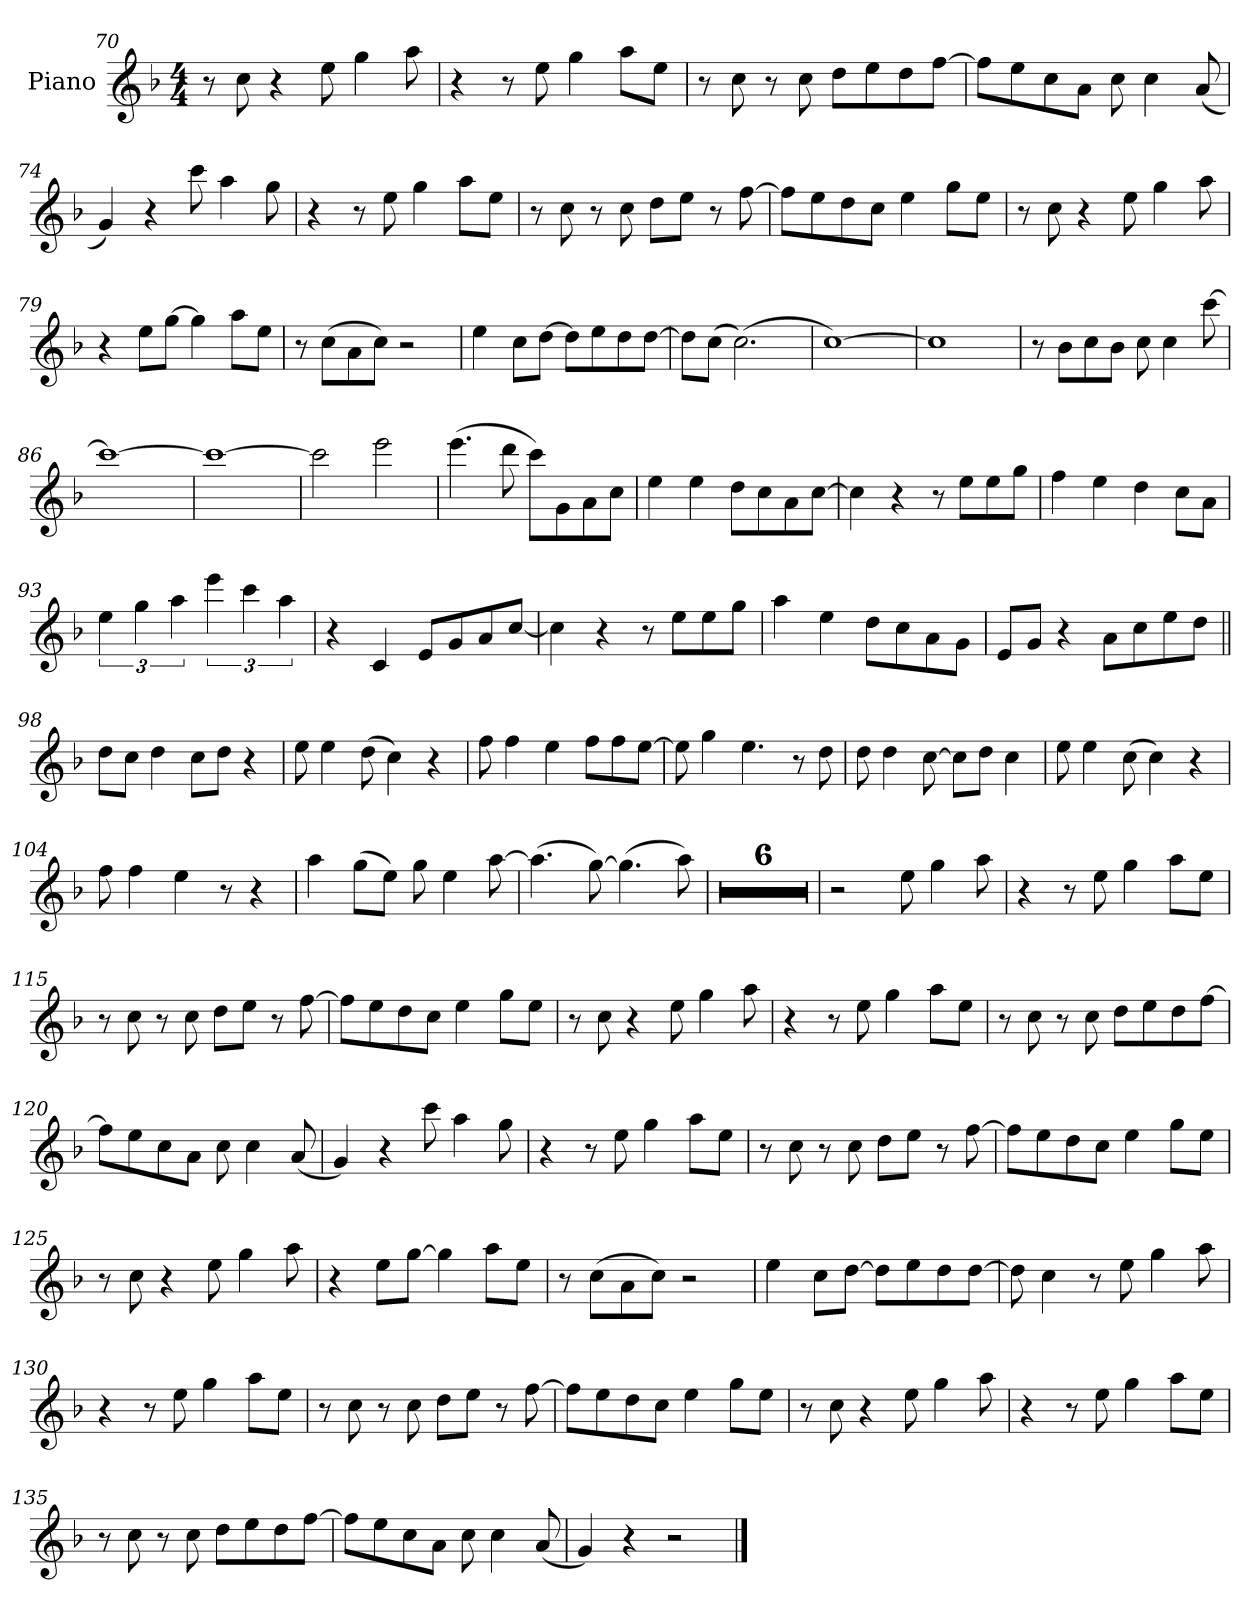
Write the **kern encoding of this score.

**kern
*part1
*staff1
*I"Piano
*I'Pno.
*clefG2
*k[b-]
*M4/4
=70
8r
8cc
4r
8ee
4gg
8aa
=71
4r
8r
8ee
4gg
8aaL
8eeJ
=72
8r
8cc
8r
8cc
8ddL
8ee
8dd
[8ffJ
=73
8ffL]
8ee
8cc
8aJ
8cc
4cc
(8a
=74
4g)
4r
8ccc
4aa
8gg
=75
4r
8r
8ee
4gg
8aaL
8eeJ
=76
8r
8cc
8r
8cc
8ddL
8eeJ
8r
[8ff
=77
8ffL]
8ee
8dd
8ccJ
4ee
8ggL
8eeJ
=78
8r
8cc
4r
8ee
4gg
8aa
=79
4r
8eeL
[8ggJ
4gg]
8aaL
8eeJ
=80
8r
(8ccL
8a
8ccJ)
2r
=81
4ee
8ccL
[8ddJ
8ddL]
8ee
8dd
[8ddJ
=82
8ddL]
(8ccJ
(2.cc)
=83
[1cc)
=84
1cc]
=85
8r
8b-L
8cc
8b-J
8cc
4cc
[8ccc
=86
1ccc_
=87
1ccc_
=88
2ccc]
2eee
=89
(4.eee
8ddd
8cccL)
8g!
8a!
8cc!J
=90
4ee!
4ee!
8dd!L
8cc!
8a!
[8cc!J
=91
4cc!]
4r
8r
8ee!L
8ee!
8gg!J
=92
4ff!
4ee!
4dd!
8cc!L
8a!J
=93
6ee!
6gg!
6aa!
6eee!
6ccc!
6aa!
=94
4r
4c!
8e!L
8g!
8a!
[8cc!J
=95
4cc!]
4r
8r
8ee!L
8ee!
8gg!J
=96
4aa!
4ee!
8dd!L
8cc!
8a!
8g!J
=97
8e!L
8g!J
4r
8a!L
8cc!
8ee!
8dd!J
=98||
8ddL
8ccJ
4dd
8ccL
8ddJ
4r
=99
8ee
4ee
(8dd
4cc)
4r
=100
8ff
4ff
4ee
8ffL
8ff
[8eeJ
=101
8ee]
4gg
4.ee
8r
8dd
=102
8dd
4dd
[8cc
8ccL]
8ddJ
4cc
=103
8ee
4ee
(8cc
4cc)
4r
=104
8ff
4ff
4ee
8r
4r
=105
4aa
(8ggL
8eeJ)
8gg
4ee
[8aa
=106
(4.aa]
[8gg)
(4.gg]
8aa)
=107
1r
=108
1r
=109
1r
=110
1r
=111
1r
=112
1r
=113
2r
8ee
4gg
8aa
=114
4r
8r
8ee
4gg
8aaL
8eeJ
=115
8r
8cc
8r
8cc
8ddL
8eeJ
8r
[8ff
=116
8ffL]
8ee
8dd
8ccJ
4ee
8ggL
8eeJ
=117
8r
8cc
4r
8ee
4gg
8aa
=118
4r
8r
8ee
4gg
8aaL
8eeJ
=119
8r
8cc
8r
8cc
8ddL
8ee
8dd
[8ffJ
=120
8ffL]
8ee
8cc
8aJ
8cc
4cc
(8a
=121
4g)
4r
8ccc
4aa
8gg
=122
4r
8r
8ee
4gg
8aaL
8eeJ
=123
8r
8cc
8r
8cc
8ddL
8eeJ
8r
[8ff
=124
8ffL]
8ee
8dd
8ccJ
4ee
8ggL
8eeJ
=125
8r
8cc
4r
8ee
4gg
8aa
=126
4r
8eeL
[8ggJ
4gg]
8aaL
8eeJ
=127
8r
(8ccL
8a
8ccJ)
2r
=128
4ee
8ccL
[8ddJ
8ddL]
8ee
8dd
[8ddJ
=129
8dd]
4cc
8r
8ee
4gg
8aa
=130
4r
8r
8ee
4gg
8aaL
8eeJ
=131
8r
8cc
8r
8cc
8ddL
8eeJ
8r
[8ff
=132
8ffL]
8ee
8dd
8ccJ
4ee
8ggL
8eeJ
=133
8r
8cc
4r
8ee
4gg
8aa
=134
4r
8r
8ee
4gg
8aaL
8eeJ
=135
8r
8cc
8r
8cc
8ddL
8ee
8dd
[8ffJ
=136
8ffL]
8ee
8cc
8aJ
8cc
4cc
(8a
=137
4g)
4r
2r
==
*-
